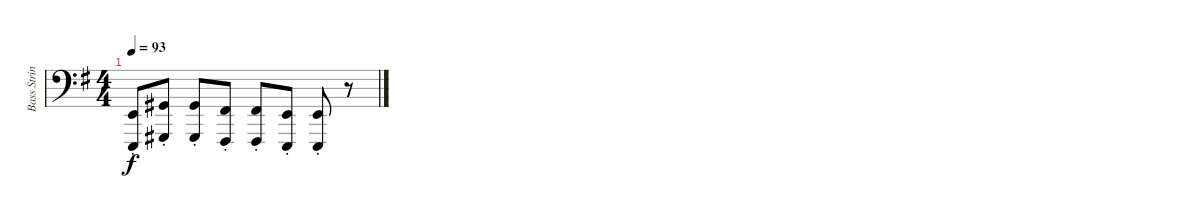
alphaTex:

\track ("Bass Strings - Arjen Lucassen" "Bass Strin") {instrument stringensemble1}
\staff {score}
\tuning (C3 G2 D2 A1 E1 B0) {hide}
\ts (4 4)
\tempo 93
\clef f4
\ks eminor
(2.3{st} 0.5{st}).8{dy f} (1.2{st} 4.5{st}).8 (1.2{st} 4.5{st}).8 (4.3{st} 2.5{st}).8 (4.3{st} 2.5{st}).8 (2.3{st} 0.5{st}).8 (2.3{st} 0.5{st}).8 r.8
